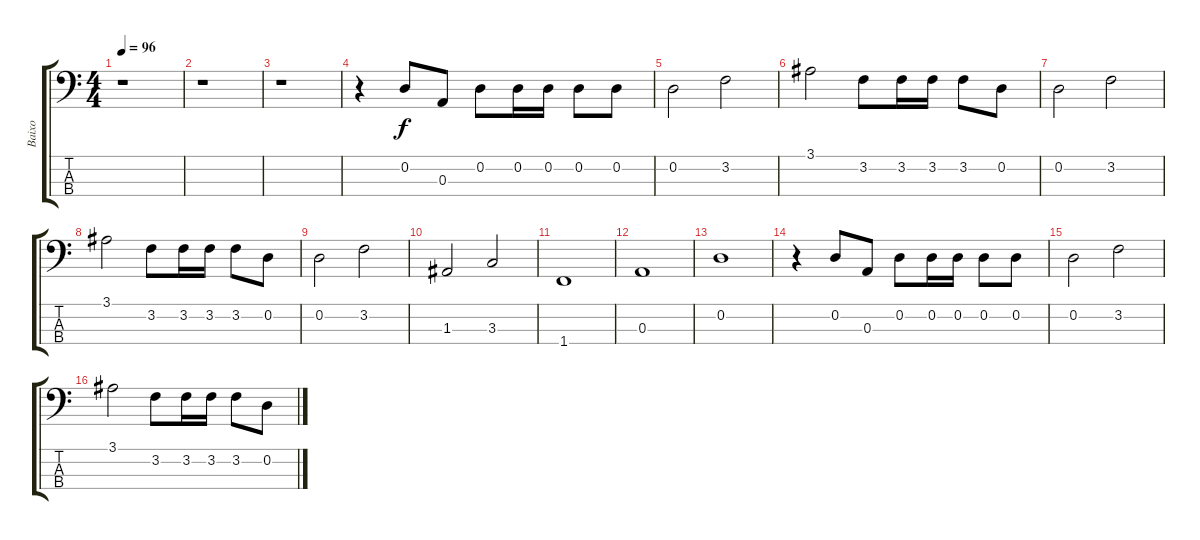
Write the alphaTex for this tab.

\track ("Baixo" "Baixo") {instrument electricbassfinger}
\staff {score tabs}
\tuning (G2 D2 A1 E1) {hide}
\ts (4 4)
\tempo 96
\clef f4
\ks c
r.1{dy f instrument electricbassfinger} |
r.1 |
r.1 |
r.4 0.2.8 0.3.8 0.2.8 0.2.16 0.2.16 0.2.8 0.2.8 |
0.2.2 3.2.2 |
3.1.2 3.2.8 3.2.16 3.2.16 3.2.8 0.2.8 |
0.2.2 3.2.2 |
3.1.2 3.2.8 3.2.16 3.2.16 3.2.8 0.2.8 |
0.2.2 3.2.2 |
1.3.2 3.3.2 |
1.4.1 |
0.3.1 |
0.2.1 |
r.4 0.2.8 0.3.8 0.2.8 0.2.16 0.2.16 0.2.8 0.2.8 |
0.2.2 3.2.2 |
3.1.2 3.2.8 3.2.16 3.2.16 3.2.8 0.2.8
